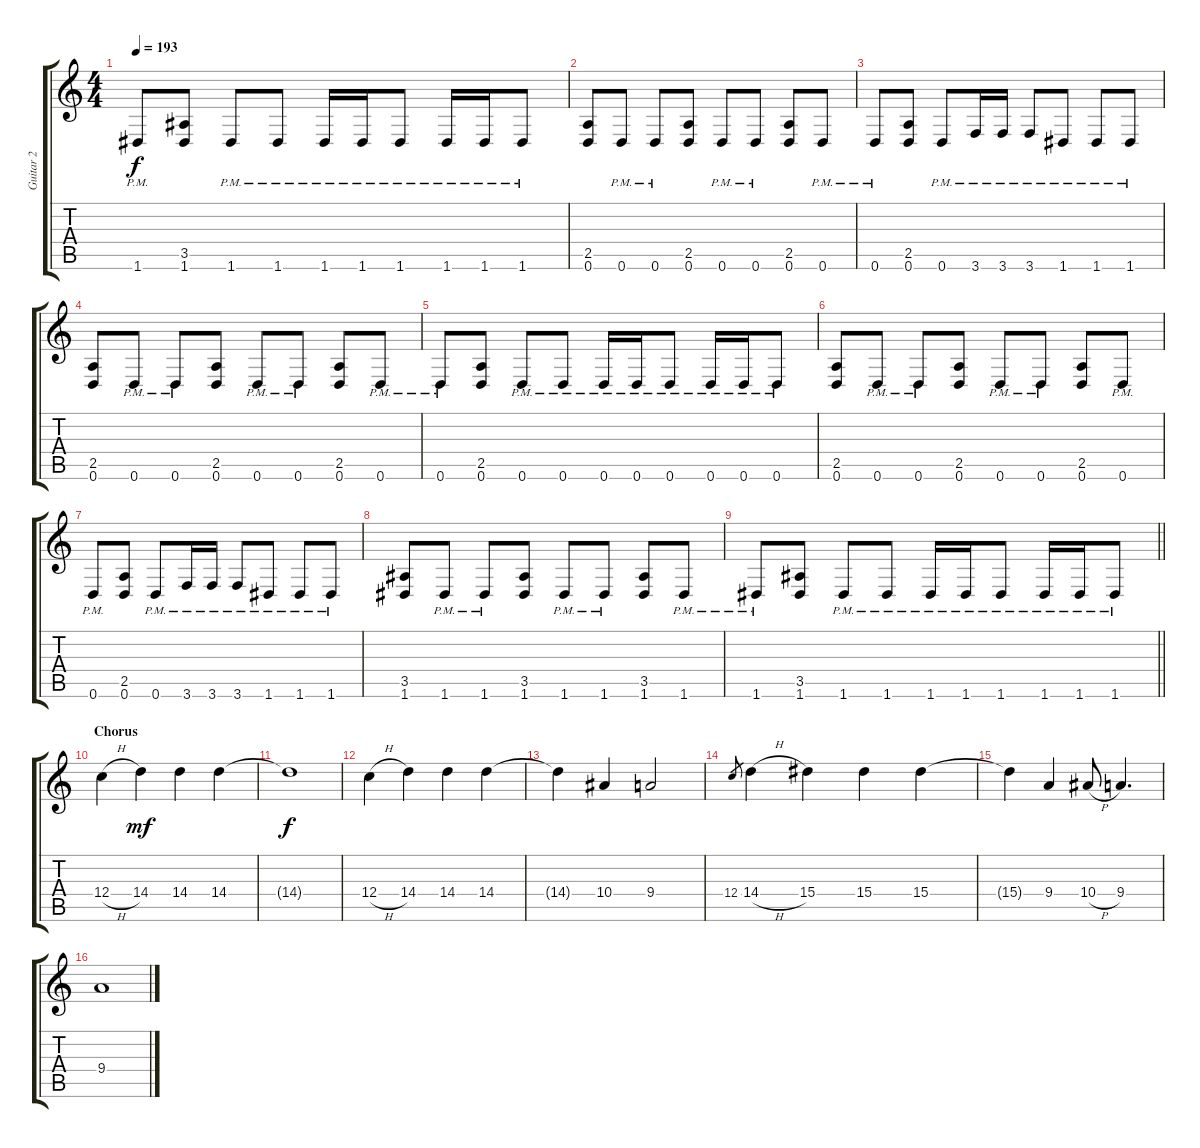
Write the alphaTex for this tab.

\track ("Guitar 2" "Guitar 2") {instrument distortionguitar}
\staff {score tabs}
\tuning (D4 A3 F3 C3 G2 D2) {hide}
\ts (4 4)
\tempo 193
\clef g2
\ks c
1.6{pm}.8{dy f} (3.5 1.6).8 1.6{pm}.8 1.6{pm}.8 1.6{pm}.16 1.6{pm}.16 1.6{pm}.8 1.6{pm}.16 1.6{pm}.16 1.6{pm}.8 |
(2.5 0.6).8 0.6{pm}.8 0.6{pm}.8 (2.5 0.6).8 0.6{pm}.8 0.6{pm}.8 (2.5 0.6).8 0.6{pm}.8 |
0.6{pm}.8 (2.5 0.6).8 0.6{pm}.8 3.6{pm}.16 3.6{pm}.16 3.6{pm}.8 1.6{pm}.8 1.6{pm}.8 1.6{pm}.8 |
(2.5 0.6).8 0.6{pm}.8 0.6{pm}.8 (2.5 0.6).8 0.6{pm}.8 0.6{pm}.8 (2.5 0.6).8 0.6{pm}.8 |
0.6{pm}.8 (2.5 0.6).8 0.6{pm}.8 0.6{pm}.8 0.6{pm}.16 0.6{pm}.16 0.6{pm}.8 0.6{pm}.16 0.6{pm}.16 0.6{pm}.8 |
(2.5 0.6).8 0.6{pm}.8 0.6{pm}.8 (2.5 0.6).8 0.6{pm}.8 0.6{pm}.8 (2.5 0.6).8 0.6{pm}.8 |
0.6{pm}.8 (2.5 0.6).8 0.6{pm}.8 3.6{pm}.16 3.6{pm}.16 3.6{pm}.8 1.6{pm}.8 1.6{pm}.8 1.6{pm}.8 |
(3.5 1.6).8 1.6{pm}.8 1.6{pm}.8 (3.5 1.6).8 1.6{pm}.8 1.6{pm}.8 (3.5 1.6).8 1.6{pm}.8 |
\barLineRight lightlight
1.6{pm}.8 (3.5 1.6).8 1.6{pm}.8 1.6{pm}.8 1.6{pm}.16 1.6{pm}.16 1.6{pm}.8 1.6{pm}.16 1.6{pm}.16 1.6{pm}.8 |
\section ("" "Chorus")
12.4{h}.4{balance 8} 14.4.4{dy mf} 14.4.4 14.4.4 |
14.4{t}.1{dy f} |
12.4{h}.4 14.4.4 14.4.4 14.4.4 |
14.4{t}.4 10.4.4 9.4.2 |
12.4.8{gr} 14.4{h}.4 15.4.4 15.4.4 15.4.4 |
15.4{t}.4 9.4.4 10.4{h}.8 9.4.4{d} |
9.4.1
